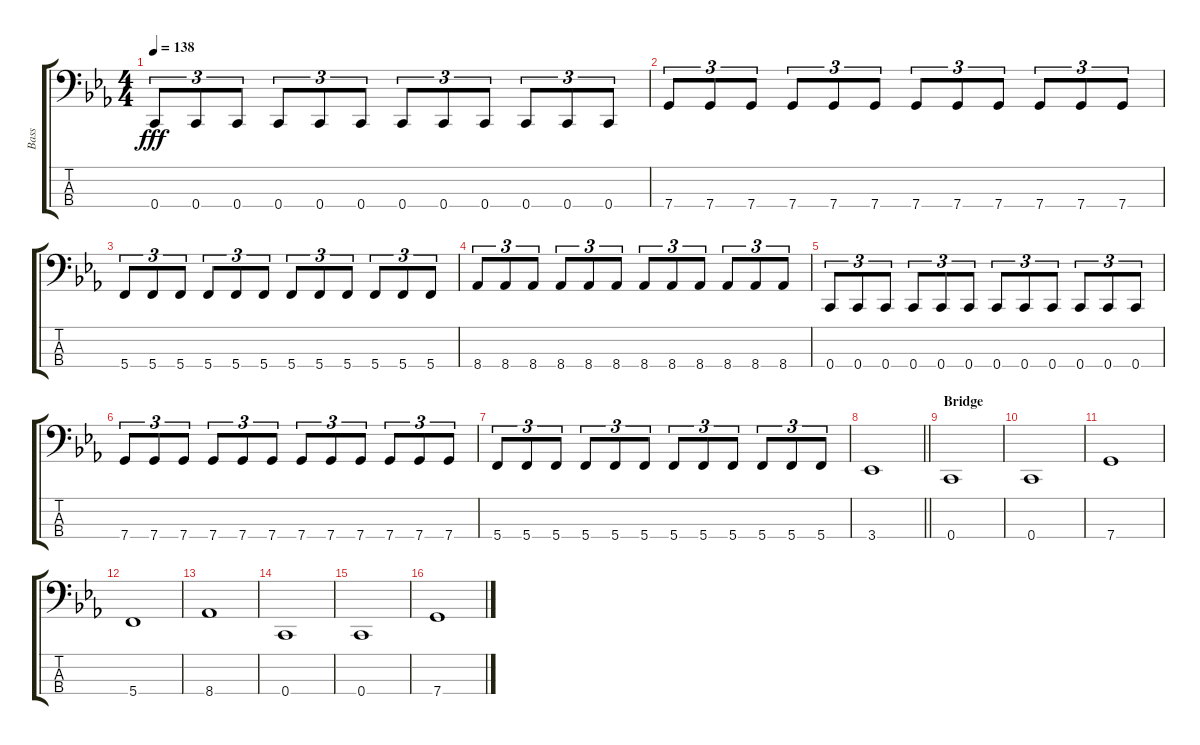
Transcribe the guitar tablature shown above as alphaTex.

\track ("Bass" "Bass") {instrument electricbassfinger}
\staff {score tabs}
\tuning (F2 C2 G1 C1) {hide}
\ts (4 4)
\tempo 138
\clef f4
\ks eb
0.4.8{tu (3 2) dy fff} 0.4.8{tu (3 2)} 0.4.8{tu (3 2)} 0.4.8{tu (3 2)} 0.4.8{tu (3 2)} 0.4.8{tu (3 2)} 0.4.8{tu (3 2)} 0.4.8{tu (3 2)} 0.4.8{tu (3 2)} 0.4.8{tu (3 2)} 0.4.8{tu (3 2)} 0.4.8{tu (3 2)} |
7.4.8{tu (3 2)} 7.4.8{tu (3 2)} 7.4.8{tu (3 2)} 7.4.8{tu (3 2)} 7.4.8{tu (3 2)} 7.4.8{tu (3 2)} 7.4.8{tu (3 2)} 7.4.8{tu (3 2)} 7.4.8{tu (3 2)} 7.4.8{tu (3 2)} 7.4.8{tu (3 2)} 7.4.8{tu (3 2)} |
5.4.8{tu (3 2)} 5.4.8{tu (3 2)} 5.4.8{tu (3 2)} 5.4.8{tu (3 2)} 5.4.8{tu (3 2)} 5.4.8{tu (3 2)} 5.4.8{tu (3 2)} 5.4.8{tu (3 2)} 5.4.8{tu (3 2)} 5.4.8{tu (3 2)} 5.4.8{tu (3 2)} 5.4.8{tu (3 2)} |
8.4.8{tu (3 2)} 8.4.8{tu (3 2)} 8.4.8{tu (3 2)} 8.4.8{tu (3 2)} 8.4.8{tu (3 2)} 8.4.8{tu (3 2)} 8.4.8{tu (3 2)} 8.4.8{tu (3 2)} 8.4.8{tu (3 2)} 8.4.8{tu (3 2)} 8.4.8{tu (3 2)} 8.4.8{tu (3 2)} |
0.4.8{tu (3 2)} 0.4.8{tu (3 2)} 0.4.8{tu (3 2)} 0.4.8{tu (3 2)} 0.4.8{tu (3 2)} 0.4.8{tu (3 2)} 0.4.8{tu (3 2)} 0.4.8{tu (3 2)} 0.4.8{tu (3 2)} 0.4.8{tu (3 2)} 0.4.8{tu (3 2)} 0.4.8{tu (3 2)} |
7.4.8{tu (3 2)} 7.4.8{tu (3 2)} 7.4.8{tu (3 2)} 7.4.8{tu (3 2)} 7.4.8{tu (3 2)} 7.4.8{tu (3 2)} 7.4.8{tu (3 2)} 7.4.8{tu (3 2)} 7.4.8{tu (3 2)} 7.4.8{tu (3 2)} 7.4.8{tu (3 2)} 7.4.8{tu (3 2)} |
5.4.8{tu (3 2)} 5.4.8{tu (3 2)} 5.4.8{tu (3 2)} 5.4.8{tu (3 2)} 5.4.8{tu (3 2)} 5.4.8{tu (3 2)} 5.4.8{tu (3 2)} 5.4.8{tu (3 2)} 5.4.8{tu (3 2)} 5.4.8{tu (3 2)} 5.4.8{tu (3 2)} 5.4.8{tu (3 2)} |
\barLineRight lightlight
3.4.1 |
\section ("" "Bridge")
0.4.1 |
0.4.1 |
7.4.1 |
5.4.1 |
8.4.1 |
0.4.1 |
0.4.1 |
7.4.1
